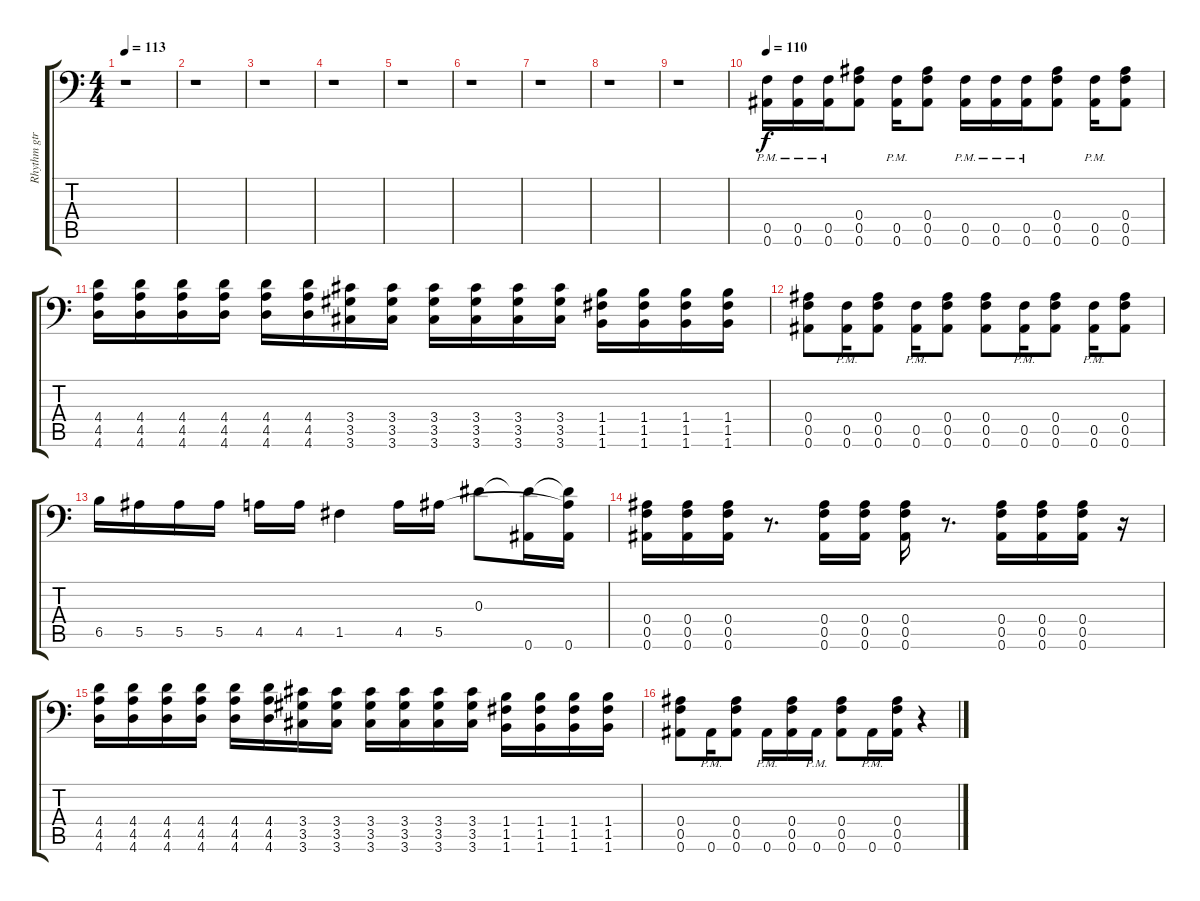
\track ("Rhythm gtr" "Rhythm gtr") {instrument distortionguitar}
\staff {score tabs}
\tuning (C4 G3 Eb3 Bb2 F2 Bb1) {hide}
\ts (4 4)
\tempo 113
\clef f4
\ks c
r.1{dy f} |
r.1 |
r.1 |
r.1 |
r.1 |
r.1 |
r.1 |
r.1 |
r.1 |
\tempo 110
(0.5{pm} 0.6{pm}).16 (0.5{pm} 0.6{pm}).16 (0.5{pm} 0.6{pm}).16 (0.4 0.5 0.6).8 (0.5{pm} 0.6{pm}).16 (0.4 0.5 0.6).8 (0.5{pm} 0.6{pm}).16 (0.5{pm} 0.6{pm}).16 (0.5{pm} 0.6{pm}).16 (0.4 0.5 0.6).8 (0.5{pm} 0.6{pm}).16 (0.4 0.5 0.6).8 |
(4.4 4.5 4.6).16 (4.4 4.5 4.6).16 (4.4 4.5 4.6).16 (4.4 4.5 4.6).16 (4.4 4.5 4.6).16 (4.4 4.5 4.6).16 (3.4 3.5 3.6).16 (3.4 3.5 3.6).16 (3.4 3.5 3.6).16 (3.4 3.5 3.6).16 (3.4 3.5 3.6).16 (3.4 3.5 3.6).16 (1.4 1.5 1.6).16 (1.4 1.5 1.6).16 (1.4 1.5 1.6).16 (1.4 1.5 1.6).16 |
(0.4 0.5 0.6).8 (0.5{pm} 0.6{pm}).16 (0.4 0.5 0.6).8 (0.5{pm} 0.6{pm}).16 (0.4 0.5 0.6).8 (0.4 0.5 0.6).8 (0.5{pm} 0.6{pm}).16 (0.4 0.5 0.6).8 (0.5{pm} 0.6{pm}).16 (0.4 0.5 0.6).8 |
6.5.16 5.5.16 5.5.16 5.5.16 4.5.16 4.5.16 1.5.4 4.5.16 5.5.16 0.3.8 (0.3{t} 0.6).16 (0.3{t} 5.5{t} 0.6).16 |
(0.4 0.5 0.6).16 (0.4 0.5 0.6).16 (0.4 0.5 0.6).16 r.8{d} (0.4 0.5 0.6).16 (0.4 0.5 0.6).16 (0.4 0.5 0.6).16 r.8{d} (0.4 0.5 0.6).16 (0.4 0.5 0.6).16 (0.4 0.5 0.6).16 r.16 |
(4.4 4.5 4.6).16 (4.4 4.5 4.6).16 (4.4 4.5 4.6).16 (4.4 4.5 4.6).16 (4.4 4.5 4.6).16 (4.4 4.5 4.6).16 (3.4 3.5 3.6).16 (3.4 3.5 3.6).16 (3.4 3.5 3.6).16 (3.4 3.5 3.6).16 (3.4 3.5 3.6).16 (3.4 3.5 3.6).16 (1.4 1.5 1.6).16 (1.4 1.5 1.6).16 (1.4 1.5 1.6).16 (1.4 1.5 1.6).16 |
(0.4 0.5 0.6).8 0.6{pm}.16 (0.4 0.5 0.6).8 0.6{pm}.16 (0.4 0.5 0.6).16 0.6{pm}.16 (0.4 0.5 0.6).8 0.6{pm}.16 (0.4 0.5 0.6).16 r.4
